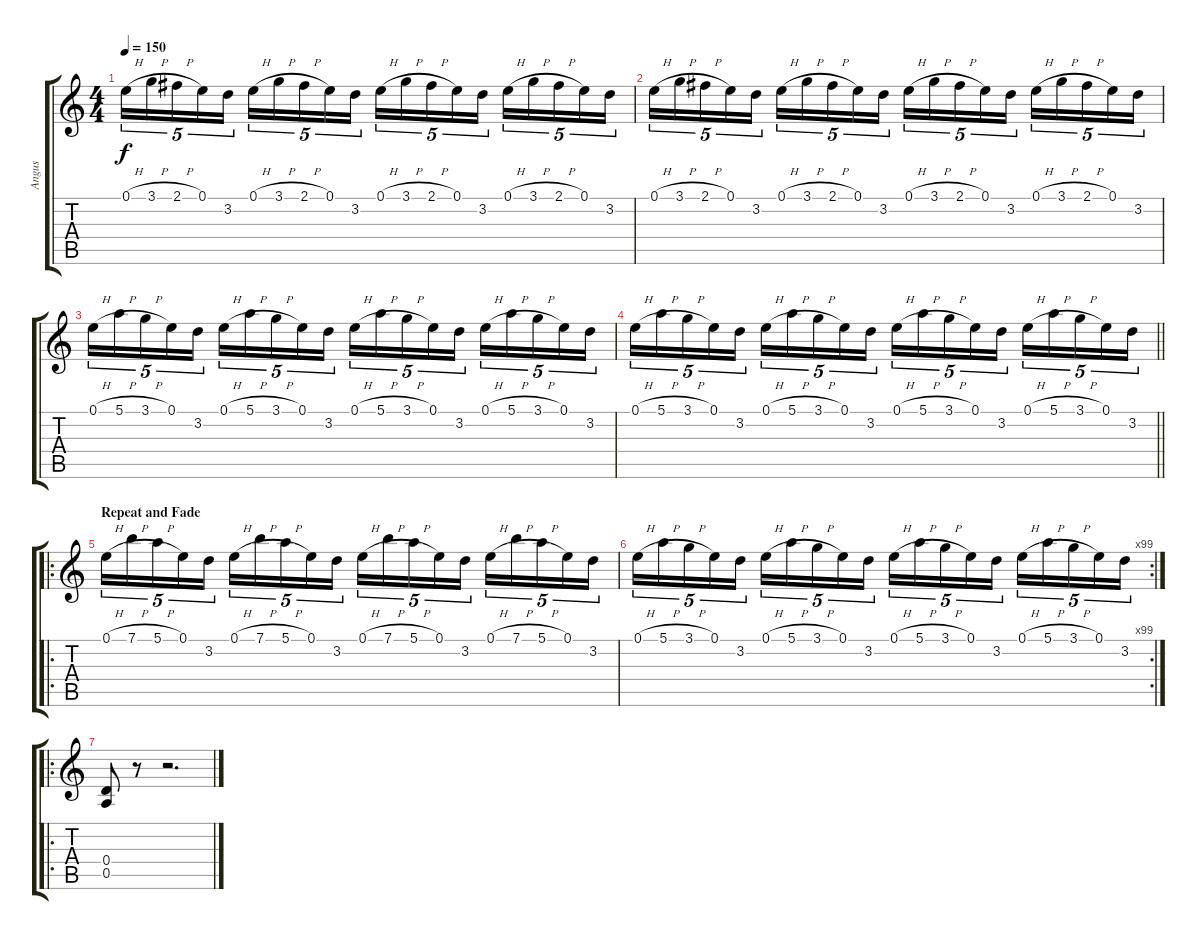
\track ("Angus" "Angus") {instrument overdrivenguitar}
\staff {score tabs}
\tuning (E4 B3 G3 D3 A2 E2) {hide}
\ts (4 4)
\tempo 150
\clef g2
\ks c
0.1{h}.16{tu (5 4) dy f} 3.1{h}.16{tu (5 4)} 2.1{h}.16{tu (5 4)} 0.1.16{tu (5 4)} 3.2.16{tu (5 4)} 0.1{h}.16{tu (5 4)} 3.1{h}.16{tu (5 4)} 2.1{h}.16{tu (5 4)} 0.1.16{tu (5 4)} 3.2.16{tu (5 4)} 0.1{h}.16{tu (5 4)} 3.1{h}.16{tu (5 4)} 2.1{h}.16{tu (5 4)} 0.1.16{tu (5 4)} 3.2.16{tu (5 4)} 0.1{h}.16{tu (5 4)} 3.1{h}.16{tu (5 4)} 2.1{h}.16{tu (5 4)} 0.1.16{tu (5 4)} 3.2.16{tu (5 4)} |
0.1{h}.16{tu (5 4)} 3.1{h}.16{tu (5 4)} 2.1{h}.16{tu (5 4)} 0.1.16{tu (5 4)} 3.2.16{tu (5 4)} 0.1{h}.16{tu (5 4)} 3.1{h}.16{tu (5 4)} 2.1{h}.16{tu (5 4)} 0.1.16{tu (5 4)} 3.2.16{tu (5 4)} 0.1{h}.16{tu (5 4)} 3.1{h}.16{tu (5 4)} 2.1{h}.16{tu (5 4)} 0.1.16{tu (5 4)} 3.2.16{tu (5 4)} 0.1{h}.16{tu (5 4)} 3.1{h}.16{tu (5 4)} 2.1{h}.16{tu (5 4)} 0.1.16{tu (5 4)} 3.2.16{tu (5 4)} |
0.1{h}.16{tu (5 4)} 5.1{h}.16{tu (5 4)} 3.1{h}.16{tu (5 4)} 0.1.16{tu (5 4)} 3.2.16{tu (5 4)} 0.1{h}.16{tu (5 4)} 5.1{h}.16{tu (5 4)} 3.1{h}.16{tu (5 4)} 0.1.16{tu (5 4)} 3.2.16{tu (5 4)} 0.1{h}.16{tu (5 4)} 5.1{h}.16{tu (5 4)} 3.1{h}.16{tu (5 4)} 0.1.16{tu (5 4)} 3.2.16{tu (5 4)} 0.1{h}.16{tu (5 4)} 5.1{h}.16{tu (5 4)} 3.1{h}.16{tu (5 4)} 0.1.16{tu (5 4)} 3.2.16{tu (5 4)} |
\barLineRight lightlight
0.1{h}.16{tu (5 4)} 5.1{h}.16{tu (5 4)} 3.1{h}.16{tu (5 4)} 0.1.16{tu (5 4)} 3.2.16{tu (5 4)} 0.1{h}.16{tu (5 4)} 5.1{h}.16{tu (5 4)} 3.1{h}.16{tu (5 4)} 0.1.16{tu (5 4)} 3.2.16{tu (5 4)} 0.1{h}.16{tu (5 4)} 5.1{h}.16{tu (5 4)} 3.1{h}.16{tu (5 4)} 0.1.16{tu (5 4)} 3.2.16{tu (5 4)} 0.1{h}.16{tu (5 4)} 5.1{h}.16{tu (5 4)} 3.1{h}.16{tu (5 4)} 0.1.16{tu (5 4)} 3.2.16{tu (5 4)} |
\ro
\section ("" "Repeat and Fade")
0.1{h}.16{tu (5 4)} 7.1{h}.16{tu (5 4)} 5.1{h}.16{tu (5 4)} 0.1.16{tu (5 4)} 3.2.16{tu (5 4)} 0.1{h}.16{tu (5 4)} 7.1{h}.16{tu (5 4)} 5.1{h}.16{tu (5 4)} 0.1.16{tu (5 4)} 3.2.16{tu (5 4)} 0.1{h}.16{tu (5 4)} 7.1{h}.16{tu (5 4)} 5.1{h}.16{tu (5 4)} 0.1.16{tu (5 4)} 3.2.16{tu (5 4)} 0.1{h}.16{tu (5 4)} 7.1{h}.16{tu (5 4)} 5.1{h}.16{tu (5 4)} 0.1.16{tu (5 4)} 3.2.16{tu (5 4)} |
\rc 99
0.1{h}.16{tu (5 4)} 5.1{h}.16{tu (5 4)} 3.1{h}.16{tu (5 4)} 0.1.16{tu (5 4)} 3.2.16{tu (5 4)} 0.1{h}.16{tu (5 4)} 5.1{h}.16{tu (5 4)} 3.1{h}.16{tu (5 4)} 0.1.16{tu (5 4)} 3.2.16{tu (5 4)} 0.1{h}.16{tu (5 4)} 5.1{h}.16{tu (5 4)} 3.1{h}.16{tu (5 4)} 0.1.16{tu (5 4)} 3.2.16{tu (5 4)} 0.1{h}.16{tu (5 4)} 5.1{h}.16{tu (5 4)} 3.1{h}.16{tu (5 4)} 0.1.16{tu (5 4)} 3.2.16{tu (5 4)} |
\ro
(0.4 0.5).8 r.8 r.2{d}
